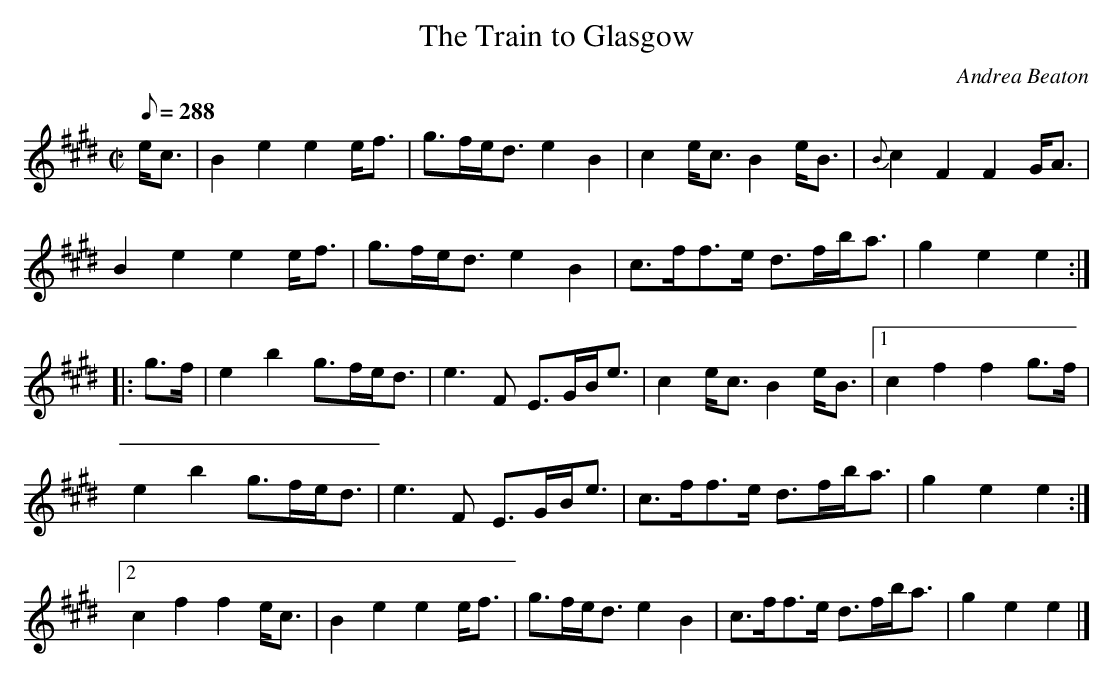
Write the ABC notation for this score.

X:1
T:The Train to Glasgow
C:Andrea Beaton
L:1/8
M:C|
Q:288
K:E
e<c|B2 e2 e2 e<f|g>fe<d e2 B2|c2 e<c B2 e<B|{B}c2 F2 F2 G<A|
B2 e2 e2 e<f|g>fe<d e2 B2|c>ff>e d>fb<a|g2 e2 e2:|
|:g>f|e2 b2 g>fe<d|e3 F E>GB<e|c2 e<c B2 e<B|[1c2 f2 f2 g>f|
e2 b2 g>fe<d|e3 F E>GB<e|c>ff>e d>fb<a|g2 e2 e2:|
[2c2 f2 f2 e<c|B2 e2 e2 e<f|g>fe<d e2 B2|c>ff>e d>fb<a|g2 e2 e2|]
